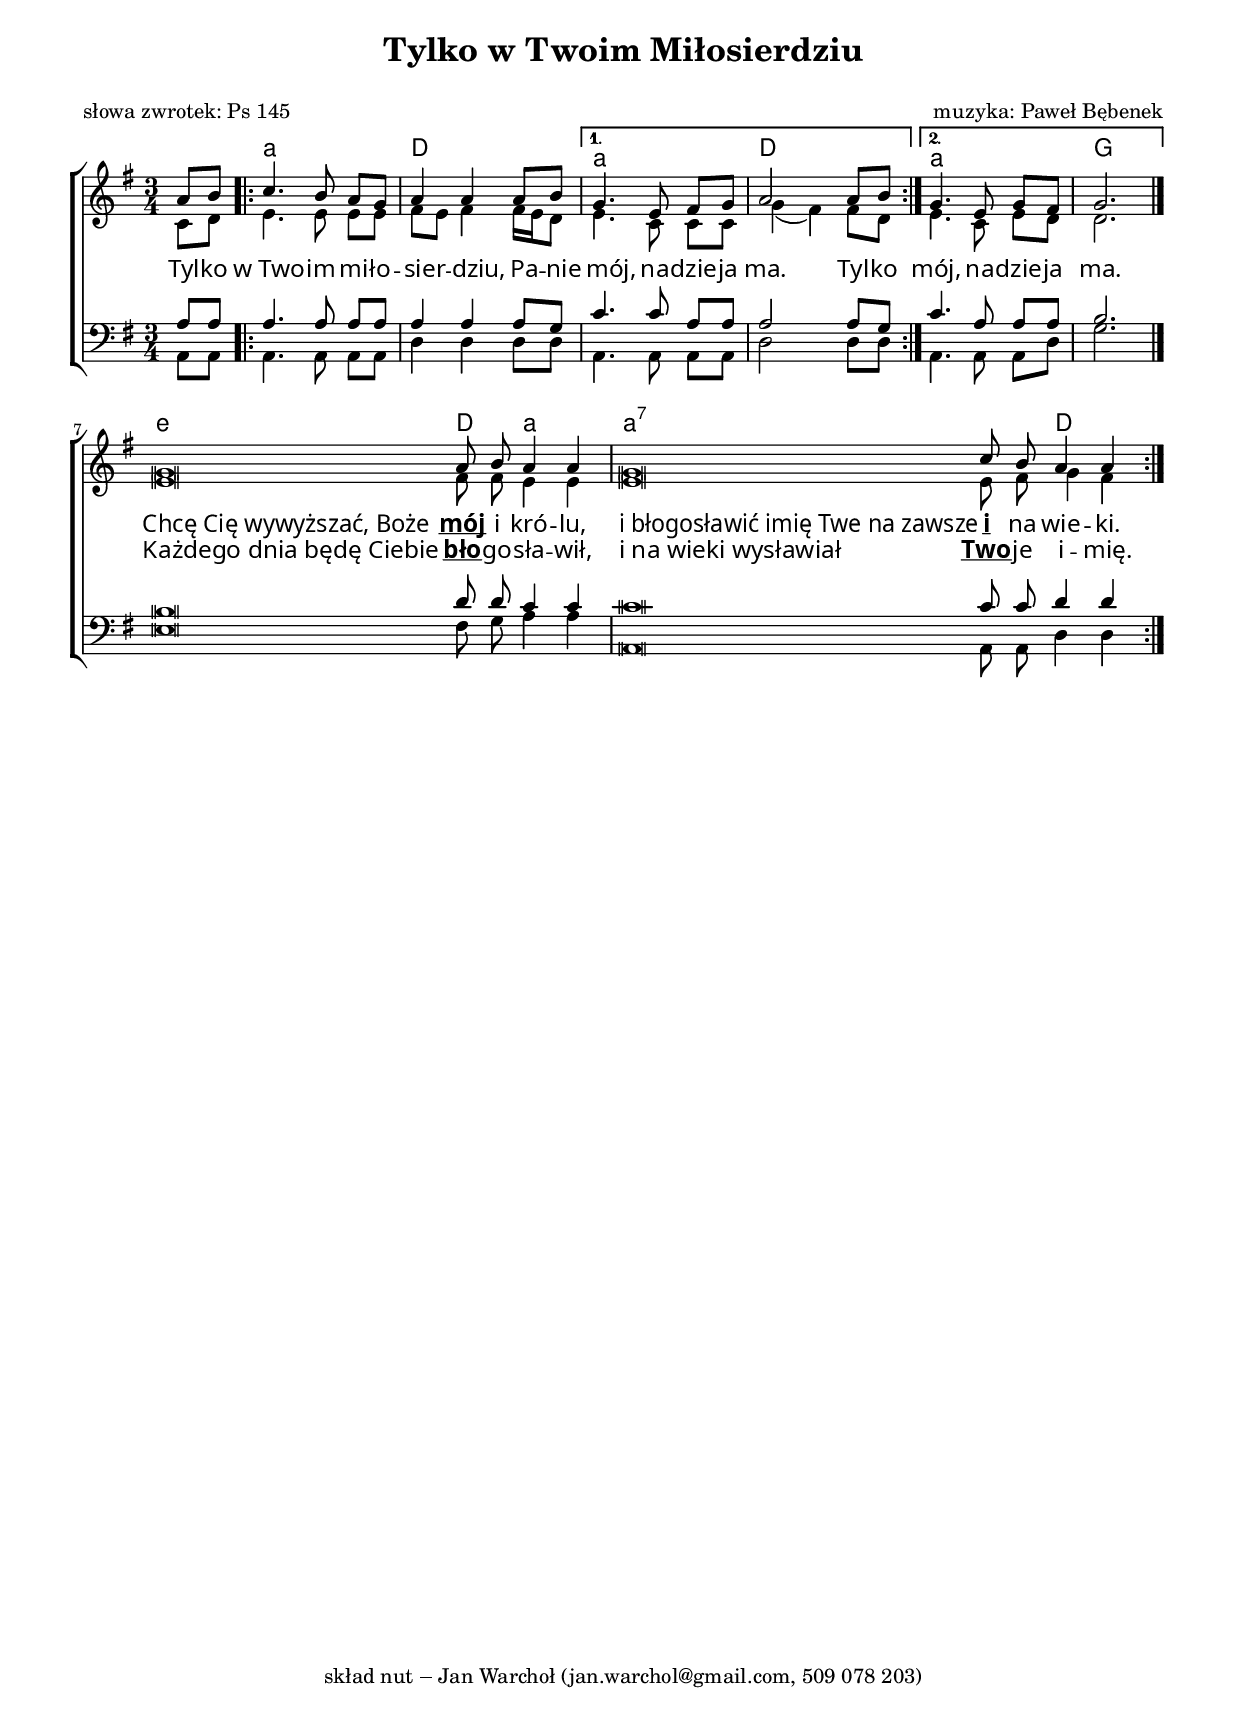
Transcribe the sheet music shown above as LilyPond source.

\version "2.17.3"
#(set-global-staff-size 18)

\header	{
  title = \markup \column { "Tylko w Twoim Miłosierdziu" " " }
  poet = "słowa zwrotek: Ps 145"
  composer = "muzyka: Paweł Bębenek"
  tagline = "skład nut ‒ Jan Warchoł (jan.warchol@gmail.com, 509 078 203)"
}

\paper {
  top-margin = 10 \mm
  left-margin = 14 \mm
  right-margin = 13 \mm
  markup-system-spacing #'basic-distance = #15
  system-system-spacing #'basic-distance = #13
}
%--------------------------------MELODY--------------------------------
sopranomelody = \relative f' {
  \key g \major
  \time 3/4
  \partial 4
  a8 b
  \repeat volta 2 {
    c4. b8 a g
    a4 a a8 b
  }
  \alternative {
    {
      g4. e8 fis g
      a2 a8 b
    }
    {
      g4. e8 g fis
      g2.
    }
  }
  \bar "|."
  \break
  \repeat volta 2 {
    \cadenzaOn
    g\breve a8 b a4 a
    \bar "|"
    g\breve c8 b a4 a
    \cadenzaOff
  }
}
altomelody = \relative f' {
  \key g \major
  \time 3/4
  \partial 4
  c8 d
  \repeat volta 2 {
    e4. e8 e e
    fis8 e fis4 fis16 e d8
  }
  \alternative {
    {
      e4. c8 c c
      g'4( fis) fis8 d
    }
    {
      e4. c8 e d
      d2.
    }
  }
  \bar "|."
  \break
  \repeat volta 2 {
    \cadenzaOn
    e\breve fis8 fis e4 e
    \bar "|"
    e\breve e8 fis g4 fis
    \cadenzaOff
  }
}
tenormelody = \relative f {
  \key g \major
  \time 3/4
  \partial 4
  a8 a
  \repeat volta 2 {
    a4. a8 a a
    a4 a a8 g
  }
  \alternative {
    {
      c4. c8 a a
      a2 a8 g
    }
    {
      c4. a8 a a
      b2.
    }
  }
  \bar "|."
  \break
  \repeat volta 2 {
    \cadenzaOn
    b\breve d8 d c4 c
    \bar "|"
    c\breve c8 c d4 d
    \cadenzaOff
  }
}
bassmelody = \relative f {
  \key g \major
  \time 3/4
  \partial 4
  a,8 a
  \repeat volta 2 {
    a4. a8 a a
    d4 d d8 d
  }
  \alternative {
    {
      a4. a8 a a
      d2 d8 d
    }
    {
      a4. a8 a d
      g2.
    }
  }
  \bar "|."
  \break
  \repeat volta 2 {
    \cadenzaOn
    e\breve fis8 g a4 a
    \bar "|"
    a,\breve a8 a d4 d
    \cadenzaOff
  }
}
akordy = \chordmode {
  \set chordNameLowercaseMinor = ##t
  s4
  a2.:m d
  \once \override ChordName #'Y-offset = #-1
  a:m d
  \once \override ChordName #'Y-offset = #-1
  a:m g
  \cadenzaOn
  e\breve:m d4 a2:m
  a\breve:m7 s4 d2
  \cadenzaOff
}
%--------------------------------LYRICS--------------------------------
bolden = {
  \once \override LyricText #'font-name = #"Minion Pro Bold"
}

text = \lyricmode {
  Tyl -- ko w_Two -- im mi -- ło -- \tweak #'X-offset #-0.8 sier -- \tweak #'X-offset #-1 dziu,
  \tweak #'X-offset #-0.3 Pa --
  \tweak #'X-offset #-0.4 nie
  \tweak #'X-offset #-0.8 mój,
  na -- dzie -- ja ma. Tyl -- ko
  mój, na -- dzie -- ja ma.
  \tweak #'X-offset #-1.5 \markup \scale #'(0.97 . 1) "Chcę Cię wywyższać, Boże"
  \bolden \markup \underline mój i kró -- lu,
  \tweak #'X-offset #-0.5 \markup \scale #'(0.95 . 1) "i błogosławić imię Twe na zawsze"
  \bolden \markup \underline i na wie -- ki.
}
secondverse = \lyricmode {
  \repeat unfold 22 \skip4
  \tweak #'X-offset #-1.5 "Każdego dnia będę Ciebie"
  \bolden \markup \underline bło -- go -- sła -- wił,
  \tweak #'X-offset #-0.5 "i na wieki wysławiał"
  \bolden \markup \underline Two -- je i -- mię.
}
%--------------------------------ALL-FILE VARIABLE--------------------------------

\score {
  \new ChoirStaff <<
    \new ChordNames { \germanChords \akordy }
    \new Staff = women <<
      \clef treble
      \new Voice = soprano {
        \voiceOne
        \sopranomelody
      }
      \new Voice = alto {
        \voiceTwo
        \altomelody
      }
    >>
    \new Lyrics = sopranolyrics \with {
      \override VerticalAxisGroup #'staff-affinity = #CENTER
      \override VerticalAxisGroup #'nonstaff-relatedstaff-spacing #'padding = #1
    }
    \lyricsto soprano \text
    \new Lyrics = sopranolyrics \with {
    }
    \lyricsto soprano \secondverse

    \new Staff = men <<
      \clef bass
      \new Voice = tenor {
        \voiceOne
        \tenormelody
      }
      \new Voice = bass {
        \voiceTwo
        \bassmelody
      }
    >>
  >>
  \layout {
    \override NoteHead #'style = #'altdefault
    indent = 0
    \override LyricText #'font-name = #"Minion Pro Medium"
    \override LyricText #'font-size = #1.5
    \set Timing.beamHalfMeasure = ##f
  }
}
